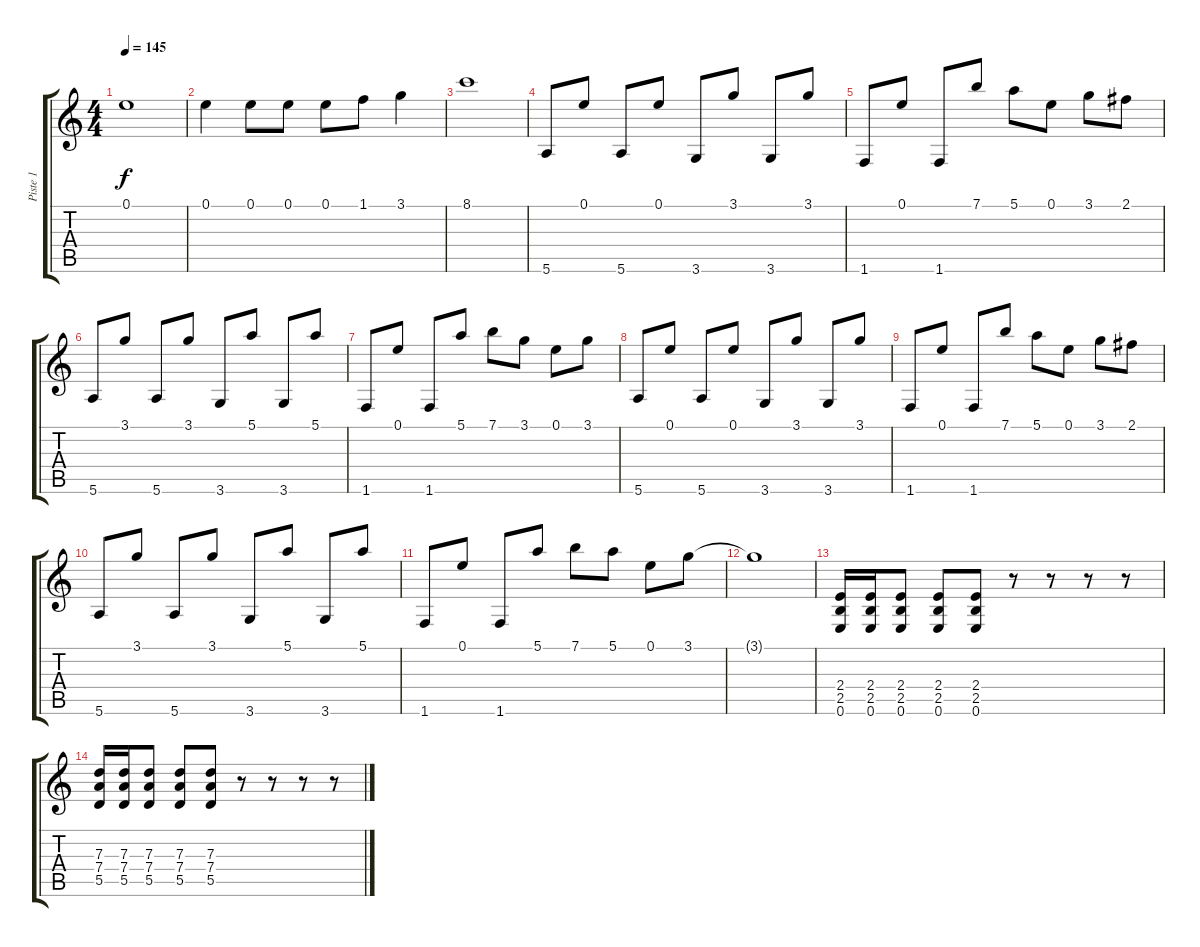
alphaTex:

\track ("Piste 1" "Piste 1") {instrument distortionguitar}
\staff {score tabs}
\tuning (E4 B3 G3 D3 A2 E2) {hide}
\ts (4 4)
\tempo 145
\clef g2
\ks c
0.1.1{dy f} |
0.1.4 0.1.8 0.1.8 0.1.8 1.1.8 3.1.4 |
8.1.1 |
5.6.8 0.1.8 5.6.8 0.1.8 3.6.8 3.1.8 3.6.8 3.1.8 |
1.6.8 0.1.8 1.6.8 7.1.8 5.1.8 0.1.8 3.1.8 2.1.8 |
5.6.8 3.1.8 5.6.8 3.1.8 3.6.8 5.1.8 3.6.8 5.1.8 |
1.6.8 0.1.8 1.6.8 5.1.8 7.1.8 3.1.8 0.1.8 3.1.8 |
5.6.8 0.1.8 5.6.8 0.1.8 3.6.8 3.1.8 3.6.8 3.1.8 |
1.6.8 0.1.8 1.6.8 7.1.8 5.1.8 0.1.8 3.1.8 2.1.8 |
5.6.8 3.1.8 5.6.8 3.1.8 3.6.8 5.1.8 3.6.8 5.1.8 |
1.6.8 0.1.8 1.6.8 5.1.8 7.1.8 5.1.8 0.1.8 3.1.8 |
3.1{t}.1 |
(2.4 2.5 0.6).16 (2.4 2.5 0.6).16 (2.4 2.5 0.6).8 (2.4 2.5 0.6).8 (2.4 2.5 0.6).8 r.8 r.8 r.8 r.8 |
(7.3 7.4 5.5).16 (7.3 7.4 5.5).16 (7.3 7.4 5.5).8 (7.3 7.4 5.5).8 (7.3 7.4 5.5).8 r.8 r.8 r.8 r.8
